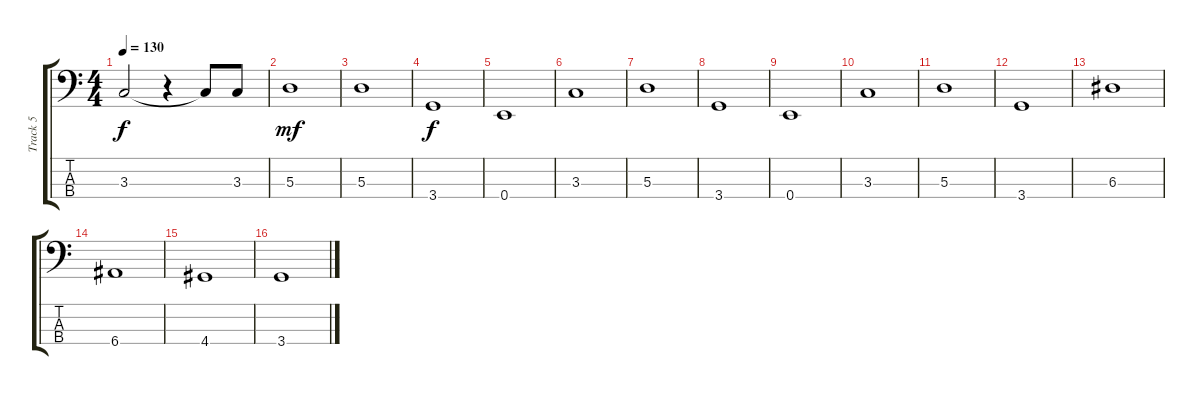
\track ("Track 5" "Track 5") {instrument electricbassfinger}
\staff {score tabs}
\tuning (G2 D2 A1 E1) {hide}
\ts (4 4)
\tempo 130
\clef f4
\ks c
3.3.2{dy f} r.4 3.3{t}.8 3.3.8 |
5.3.1{dy mf} |
5.3.1 |
3.4.1{dy f} |
0.4.1 |
3.3.1 |
5.3.1 |
3.4.1 |
0.4.1 |
3.3.1 |
5.3.1 |
3.4.1 |
6.3.1 |
6.4.1 |
4.4.1 |
3.4.1
